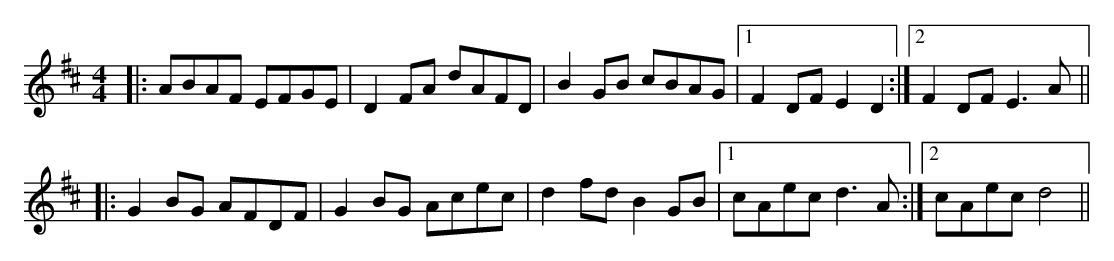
X:1
M:4/4
K:D
|:ABAF EFGE|D2 FA dAFD|B2 GB cBAG|1 F2 DF E2 D2:|2 F2 DF E3 A||
|:G2 BG AFDF|G2 BG Acec|d2 fd B2 GB|1 cAec d3 A:|2 cAec d4||
